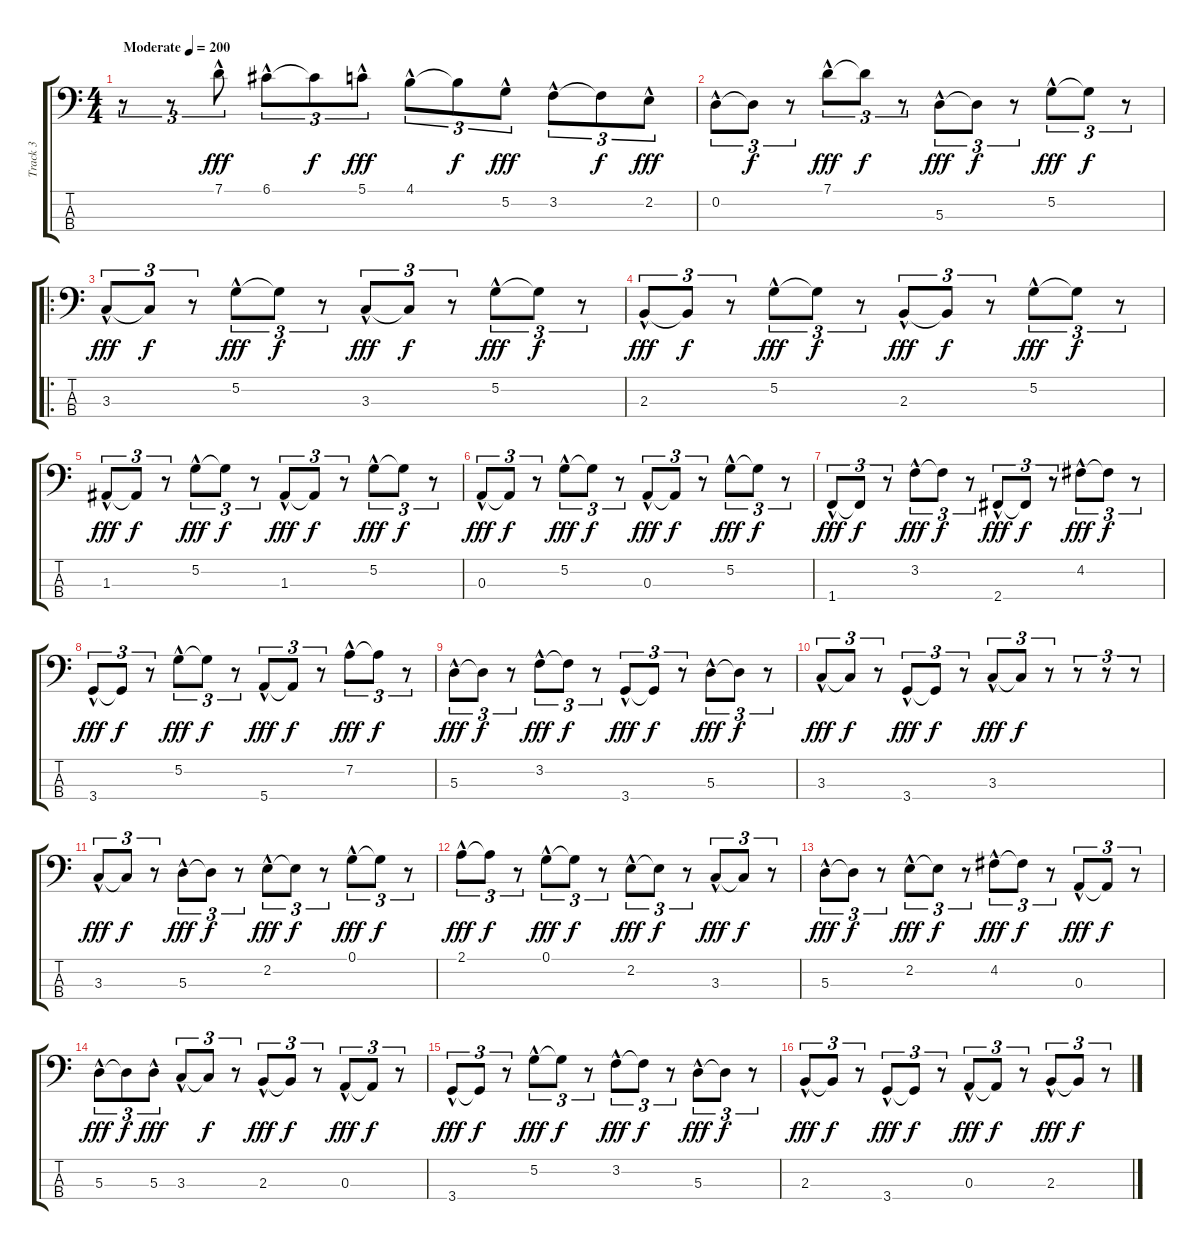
\track ("Track 3" "Track 3") {instrument electricbasspick}
\staff {score tabs}
\tuning (G2 D2 A1 E1) {hide}
\ts (4 4)
\tempo (200 "Moderate")
\clef f4
\ks c
r.8{tu (3 2) dy fff instrument electricbasspick} r.8{tu (3 2)} 7.1{hac}.8{tu (3 2)} 6.1{hac}.8{tu (3 2)} 6.1{t}.8{tu (3 2) dy f} 5.1{hac}.8{tu (3 2) dy fff} 4.1{hac}.8{tu (3 2)} 4.1{t}.8{tu (3 2) dy f} 5.2{hac}.8{tu (3 2) dy fff} 3.2{hac}.8{tu (3 2)} 3.2{t}.8{tu (3 2) dy f} 2.2{hac}.8{tu (3 2) dy fff} |
0.2{hac}.8{tu (3 2)} 0.2{t}.8{tu (3 2) dy f} r.8{tu (3 2)} 7.1{hac}.8{tu (3 2) dy fff} 7.1{t}.8{tu (3 2) dy f} r.8{tu (3 2)} 5.3{hac}.8{tu (3 2) dy fff} 5.3{t}.8{tu (3 2) dy f} r.8{tu (3 2)} 5.2{hac}.8{tu (3 2) dy fff} 5.2{t}.8{tu (3 2) dy f} r.8{tu (3 2)} |
\ro
3.3{hac}.8{tu (3 2) dy fff} 3.3{t}.8{tu (3 2) dy f} r.8{tu (3 2)} 5.2{hac}.8{tu (3 2) dy fff} 5.2{t}.8{tu (3 2) dy f} r.8{tu (3 2)} 3.3{hac}.8{tu (3 2) dy fff} 3.3{t}.8{tu (3 2) dy f} r.8{tu (3 2)} 5.2{hac}.8{tu (3 2) dy fff} 5.2{t}.8{tu (3 2) dy f} r.8{tu (3 2)} |
2.3{hac}.8{tu (3 2) dy fff} 2.3{t}.8{tu (3 2) dy f} r.8{tu (3 2)} 5.2{hac}.8{tu (3 2) dy fff} 5.2{t}.8{tu (3 2) dy f} r.8{tu (3 2)} 2.3{hac}.8{tu (3 2) dy fff} 2.3{t}.8{tu (3 2) dy f} r.8{tu (3 2)} 5.2{hac}.8{tu (3 2) dy fff} 5.2{t}.8{tu (3 2) dy f} r.8{tu (3 2)} |
1.3{hac}.8{tu (3 2) dy fff} 1.3{t}.8{tu (3 2) dy f} r.8{tu (3 2)} 5.2{hac}.8{tu (3 2) dy fff} 5.2{t}.8{tu (3 2) dy f} r.8{tu (3 2)} 1.3{hac}.8{tu (3 2) dy fff} 1.3{t}.8{tu (3 2) dy f} r.8{tu (3 2)} 5.2{hac}.8{tu (3 2) dy fff} 5.2{t}.8{tu (3 2) dy f} r.8{tu (3 2)} |
0.3{hac}.8{tu (3 2) dy fff} 0.3{t}.8{tu (3 2) dy f} r.8{tu (3 2)} 5.2{hac}.8{tu (3 2) dy fff} 5.2{t}.8{tu (3 2) dy f} r.8{tu (3 2)} 0.3{hac}.8{tu (3 2) dy fff} 0.3{t}.8{tu (3 2) dy f} r.8{tu (3 2)} 5.2{hac}.8{tu (3 2) dy fff} 5.2{t}.8{tu (3 2) dy f} r.8{tu (3 2)} |
1.4{hac}.8{tu (3 2) dy fff} 1.4{t}.8{tu (3 2) dy f} r.8{tu (3 2)} 3.2{hac}.8{tu (3 2) dy fff} 3.2{t}.8{tu (3 2) dy f} r.8{tu (3 2)} 2.4{hac}.8{tu (3 2) dy fff} 2.4{t}.8{tu (3 2) dy f} r.8{tu (3 2)} 4.2{hac}.8{tu (3 2) dy fff} 4.2{t}.8{tu (3 2) dy f} r.8{tu (3 2)} |
3.4{hac}.8{tu (3 2) dy fff} 3.4{t}.8{tu (3 2) dy f} r.8{tu (3 2)} 5.2{hac}.8{tu (3 2) dy fff} 5.2{t}.8{tu (3 2) dy f} r.8{tu (3 2)} 5.4{hac}.8{tu (3 2) dy fff} 5.4{t}.8{tu (3 2) dy f} r.8{tu (3 2)} 7.2{hac}.8{tu (3 2) dy fff} 7.2{t}.8{tu (3 2) dy f} r.8{tu (3 2)} |
5.3{hac}.8{tu (3 2) dy fff} 5.3{t}.8{tu (3 2) dy f} r.8{tu (3 2)} 3.2{hac}.8{tu (3 2) dy fff} 3.2{t}.8{tu (3 2) dy f} r.8{tu (3 2)} 3.4{hac}.8{tu (3 2) dy fff} 3.4{t}.8{tu (3 2) dy f} r.8{tu (3 2)} 5.3{hac}.8{tu (3 2) dy fff} 5.3{t}.8{tu (3 2) dy f} r.8{tu (3 2)} |
3.3{hac}.8{tu (3 2) dy fff} 3.3{t}.8{tu (3 2) dy f} r.8{tu (3 2)} 3.4{hac}.8{tu (3 2) dy fff} 3.4{t}.8{tu (3 2) dy f} r.8{tu (3 2)} 3.3{hac}.8{tu (3 2) dy fff} 3.3{t}.8{tu (3 2) dy f} r.8{tu (3 2)} r.8{tu (3 2)} r.8{tu (3 2)} r.8{tu (3 2)} |
3.3{hac}.8{tu (3 2) dy fff} 3.3{t}.8{tu (3 2) dy f} r.8{tu (3 2)} 5.3{hac}.8{tu (3 2) dy fff} 5.3{t}.8{tu (3 2) dy f} r.8{tu (3 2)} 2.2{hac}.8{tu (3 2) dy fff} 2.2{t}.8{tu (3 2) dy f} r.8{tu (3 2)} 0.1{hac}.8{tu (3 2) dy fff} 0.1{t}.8{tu (3 2) dy f} r.8{tu (3 2)} |
2.1{hac}.8{tu (3 2) dy fff} 2.1{t}.8{tu (3 2) dy f} r.8{tu (3 2)} 0.1{hac}.8{tu (3 2) dy fff} 0.1{t}.8{tu (3 2) dy f} r.8{tu (3 2)} 2.2{hac}.8{tu (3 2) dy fff} 2.2{t}.8{tu (3 2) dy f} r.8{tu (3 2)} 3.3{hac}.8{tu (3 2) dy fff} 3.3{t}.8{tu (3 2) dy f} r.8{tu (3 2)} |
5.3{hac}.8{tu (3 2) dy fff} 5.3{t}.8{tu (3 2) dy f} r.8{tu (3 2)} 2.2{hac}.8{tu (3 2) dy fff} 2.2{t}.8{tu (3 2) dy f} r.8{tu (3 2)} 4.2{hac}.8{tu (3 2) dy fff} 4.2{t}.8{tu (3 2) dy f} r.8{tu (3 2)} 0.3{hac}.8{tu (3 2) dy fff} 0.3{t}.8{tu (3 2) dy f} r.8{tu (3 2)} |
5.3{hac}.8{tu (3 2) dy fff} 5.3{t}.8{tu (3 2) dy f} 5.3{hac}.8{tu (3 2) dy fff} 3.3{hac}.8{tu (3 2)} 3.3{t}.8{tu (3 2) dy f} r.8{tu (3 2)} 2.3{hac}.8{tu (3 2) dy fff} 2.3{t}.8{tu (3 2) dy f} r.8{tu (3 2)} 0.3{hac}.8{tu (3 2) dy fff} 0.3{t}.8{tu (3 2) dy f} r.8{tu (3 2)} |
3.4{hac}.8{tu (3 2) dy fff} 3.4{t}.8{tu (3 2) dy f} r.8{tu (3 2)} 5.2{hac}.8{tu (3 2) dy fff} 5.2{t}.8{tu (3 2) dy f} r.8{tu (3 2)} 3.2{hac}.8{tu (3 2) dy fff} 3.2{t}.8{tu (3 2) dy f} r.8{tu (3 2)} 5.3{hac}.8{tu (3 2) dy fff} 5.3{t}.8{tu (3 2) dy f} r.8{tu (3 2)} |
2.3{hac}.8{tu (3 2) dy fff} 2.3{t}.8{tu (3 2) dy f} r.8{tu (3 2)} 3.4{hac}.8{tu (3 2) dy fff} 3.4{t}.8{tu (3 2) dy f} r.8{tu (3 2)} 0.3{hac}.8{tu (3 2) dy fff} 0.3{t}.8{tu (3 2) dy f} r.8{tu (3 2)} 2.3{hac}.8{tu (3 2) dy fff} 2.3{t}.8{tu (3 2) dy f} r.8{tu (3 2)}
